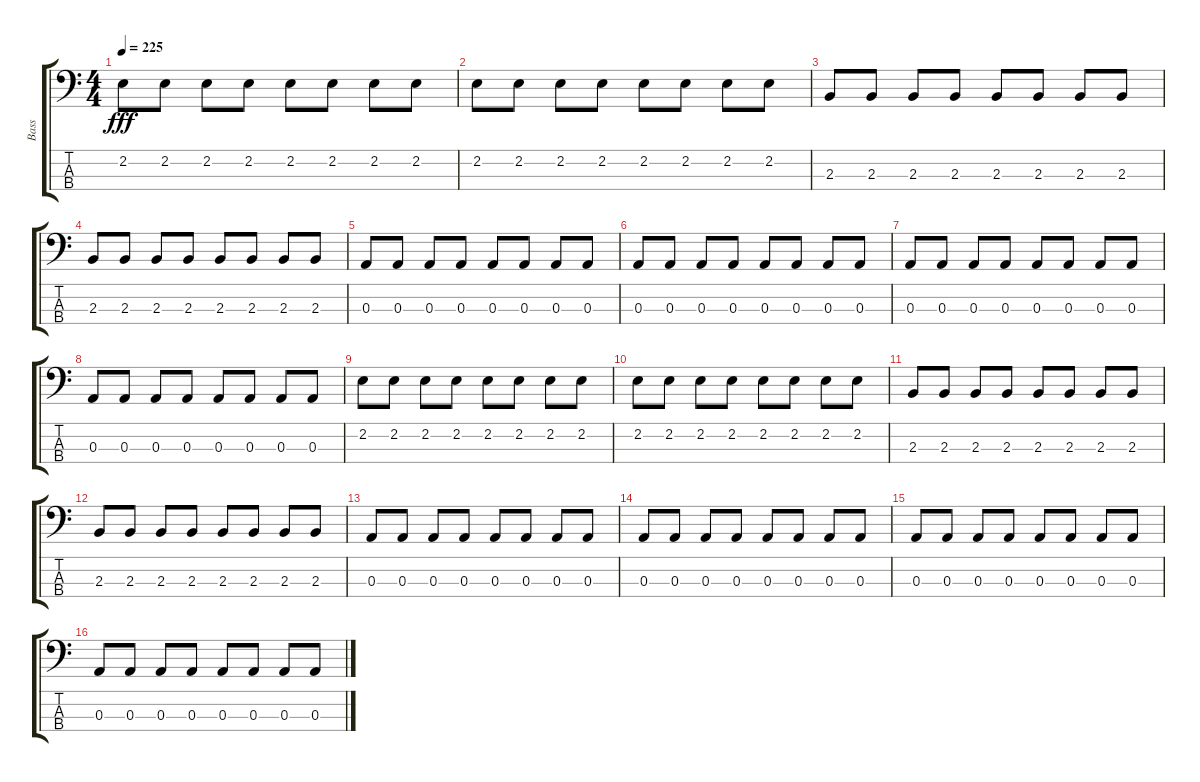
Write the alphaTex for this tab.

\track ("Bass" "Bass") {instrument electricbassfinger}
\staff {score tabs}
\tuning (G2 D2 A1 E1) {hide}
\ts (4 4)
\tempo 225
\clef f4
\ks c
2.2.8{dy fff} 2.2.8 2.2.8 2.2.8 2.2.8 2.2.8 2.2.8 2.2.8 |
2.2.8 2.2.8 2.2.8 2.2.8 2.2.8 2.2.8 2.2.8 2.2.8 |
2.3.8 2.3.8 2.3.8 2.3.8 2.3.8 2.3.8 2.3.8 2.3.8 |
2.3.8 2.3.8 2.3.8 2.3.8 2.3.8 2.3.8 2.3.8 2.3.8 |
0.3.8 0.3.8 0.3.8 0.3.8 0.3.8 0.3.8 0.3.8 0.3.8 |
0.3.8 0.3.8 0.3.8 0.3.8 0.3.8 0.3.8 0.3.8 0.3.8 |
0.3.8 0.3.8 0.3.8 0.3.8 0.3.8 0.3.8 0.3.8 0.3.8 |
0.3.8 0.3.8 0.3.8 0.3.8 0.3.8 0.3.8 0.3.8 0.3.8 |
2.2.8 2.2.8 2.2.8 2.2.8 2.2.8 2.2.8 2.2.8 2.2.8 |
2.2.8 2.2.8 2.2.8 2.2.8 2.2.8 2.2.8 2.2.8 2.2.8 |
2.3.8 2.3.8 2.3.8 2.3.8 2.3.8 2.3.8 2.3.8 2.3.8 |
2.3.8 2.3.8 2.3.8 2.3.8 2.3.8 2.3.8 2.3.8 2.3.8 |
0.3.8 0.3.8 0.3.8 0.3.8 0.3.8 0.3.8 0.3.8 0.3.8 |
0.3.8 0.3.8 0.3.8 0.3.8 0.3.8 0.3.8 0.3.8 0.3.8 |
0.3.8 0.3.8 0.3.8 0.3.8 0.3.8 0.3.8 0.3.8 0.3.8 |
0.3.8 0.3.8 0.3.8 0.3.8 0.3.8 0.3.8 0.3.8 0.3.8
